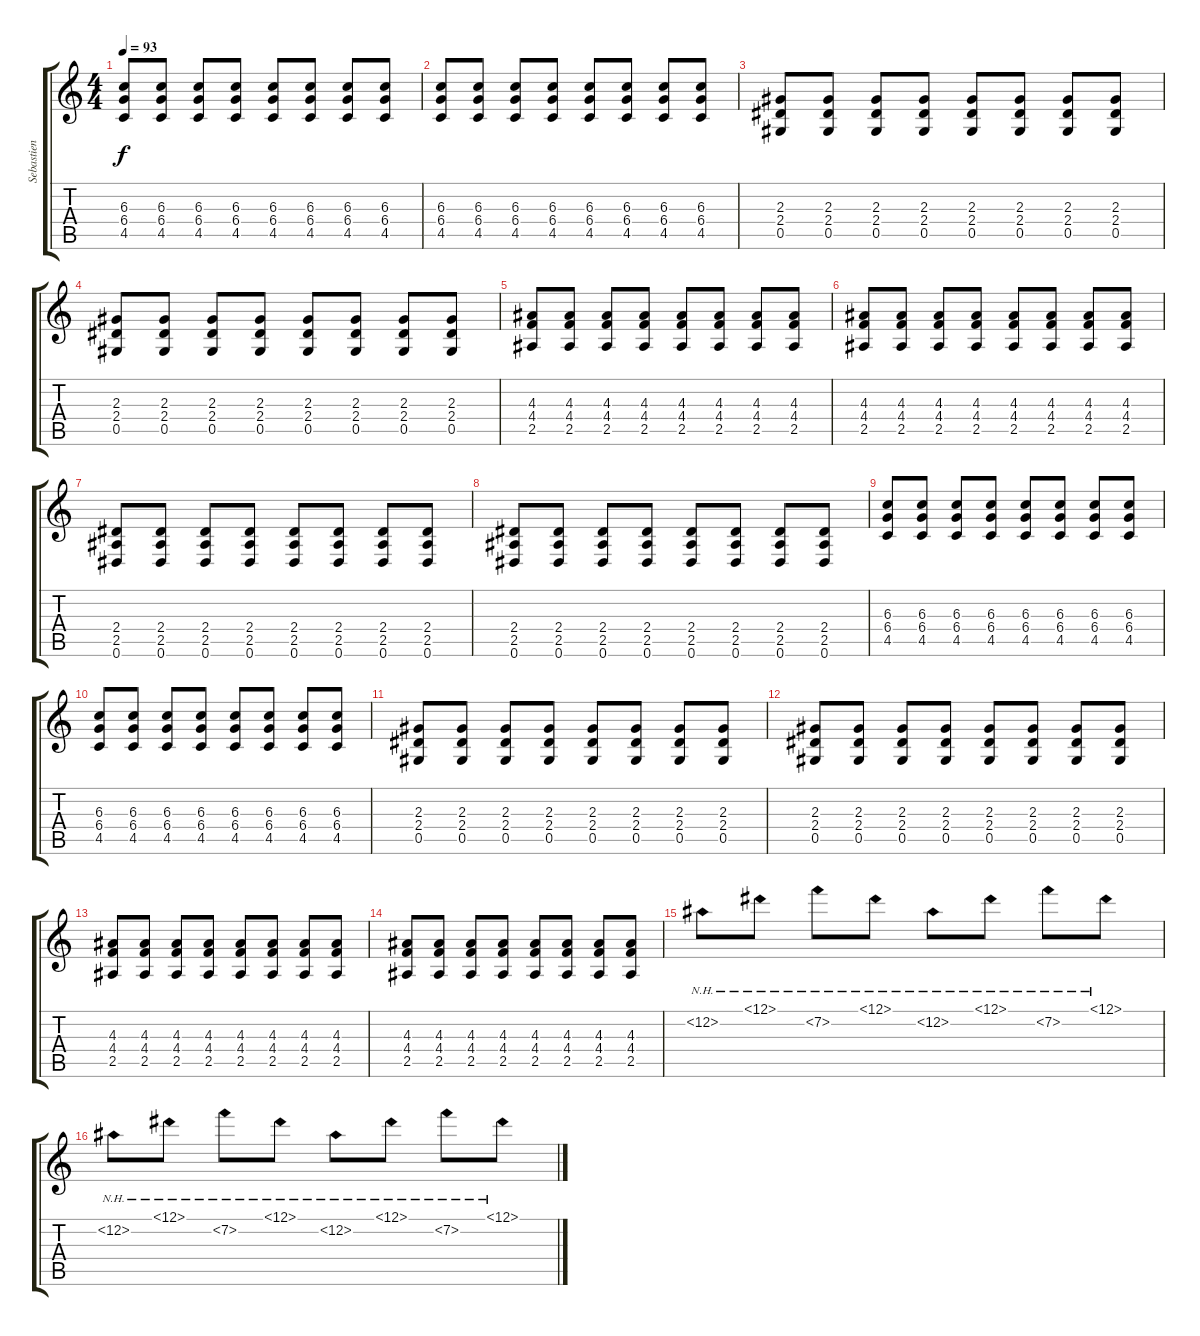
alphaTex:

\track ("Sebastien Lefebvre (Rythm guitar)" "Sebastien ") {instrument distortionguitar}
\staff {score tabs}
\tuning (Eb4 Bb3 Gb3 Db3 Ab2 Eb2) {hide}
\ts (4 4)
\tempo 93
\clef g2
\ks c
(6.3 6.4 4.5).8{dy f} (6.3 6.4 4.5).8 (6.3 6.4 4.5).8 (6.3 6.4 4.5).8 (6.3 6.4 4.5).8 (6.3 6.4 4.5).8 (6.3 6.4 4.5).8 (6.3 6.4 4.5).8 |
(6.3 6.4 4.5).8 (6.3 6.4 4.5).8 (6.3 6.4 4.5).8 (6.3 6.4 4.5).8 (6.3 6.4 4.5).8 (6.3 6.4 4.5).8 (6.3 6.4 4.5).8 (6.3 6.4 4.5).8 |
(2.3 2.4 0.5).8 (2.3 2.4 0.5).8 (2.3 2.4 0.5).8 (2.3 2.4 0.5).8 (2.3 2.4 0.5).8 (2.3 2.4 0.5).8 (2.3 2.4 0.5).8 (2.3 2.4 0.5).8 |
(2.3 2.4 0.5).8 (2.3 2.4 0.5).8 (2.3 2.4 0.5).8 (2.3 2.4 0.5).8 (2.3 2.4 0.5).8 (2.3 2.4 0.5).8 (2.3 2.4 0.5).8 (2.3 2.4 0.5).8 |
(4.3 4.4 2.5).8 (4.3 4.4 2.5).8 (4.3 4.4 2.5).8 (4.3 4.4 2.5).8 (4.3 4.4 2.5).8 (4.3 4.4 2.5).8 (4.3 4.4 2.5).8 (4.3 4.4 2.5).8 |
(4.3 4.4 2.5).8 (4.3 4.4 2.5).8 (4.3 4.4 2.5).8 (4.3 4.4 2.5).8 (4.3 4.4 2.5).8 (4.3 4.4 2.5).8 (4.3 4.4 2.5).8 (4.3 4.4 2.5).8 |
(2.4 2.5 0.6).8 (2.4 2.5 0.6).8 (2.4 2.5 0.6).8 (2.4 2.5 0.6).8 (2.4 2.5 0.6).8 (2.4 2.5 0.6).8 (2.4 2.5 0.6).8 (2.4 2.5 0.6).8 |
(2.4 2.5 0.6).8 (2.4 2.5 0.6).8 (2.4 2.5 0.6).8 (2.4 2.5 0.6).8 (2.4 2.5 0.6).8 (2.4 2.5 0.6).8 (2.4 2.5 0.6).8 (2.4 2.5 0.6).8 |
(6.3 6.4 4.5).8 (6.3 6.4 4.5).8 (6.3 6.4 4.5).8 (6.3 6.4 4.5).8 (6.3 6.4 4.5).8 (6.3 6.4 4.5).8 (6.3 6.4 4.5).8 (6.3 6.4 4.5).8 |
(6.3 6.4 4.5).8 (6.3 6.4 4.5).8 (6.3 6.4 4.5).8 (6.3 6.4 4.5).8 (6.3 6.4 4.5).8 (6.3 6.4 4.5).8 (6.3 6.4 4.5).8 (6.3 6.4 4.5).8 |
(2.3 2.4 0.5).8 (2.3 2.4 0.5).8 (2.3 2.4 0.5).8 (2.3 2.4 0.5).8 (2.3 2.4 0.5).8 (2.3 2.4 0.5).8 (2.3 2.4 0.5).8 (2.3 2.4 0.5).8 |
(2.3 2.4 0.5).8 (2.3 2.4 0.5).8 (2.3 2.4 0.5).8 (2.3 2.4 0.5).8 (2.3 2.4 0.5).8 (2.3 2.4 0.5).8 (2.3 2.4 0.5).8 (2.3 2.4 0.5).8 |
(4.3 4.4 2.5).8 (4.3 4.4 2.5).8 (4.3 4.4 2.5).8 (4.3 4.4 2.5).8 (4.3 4.4 2.5).8 (4.3 4.4 2.5).8 (4.3 4.4 2.5).8 (4.3 4.4 2.5).8 |
(4.3 4.4 2.5).8 (4.3 4.4 2.5).8 (4.3 4.4 2.5).8 (4.3 4.4 2.5).8 (4.3 4.4 2.5).8 (4.3 4.4 2.5).8 (4.3 4.4 2.5).8 (4.3 4.4 2.5).8 |
12.2{nh}.8 12.1{nh}.8 7.2{nh}.8 12.1{nh}.8 12.2{nh}.8 12.1{nh}.8 7.2{nh}.8 12.1{nh}.8 |
12.2{nh}.8 12.1{nh}.8 7.2{nh}.8 12.1{nh}.8 12.2{nh}.8 12.1{nh}.8 7.2{nh}.8 12.1{nh}.8
